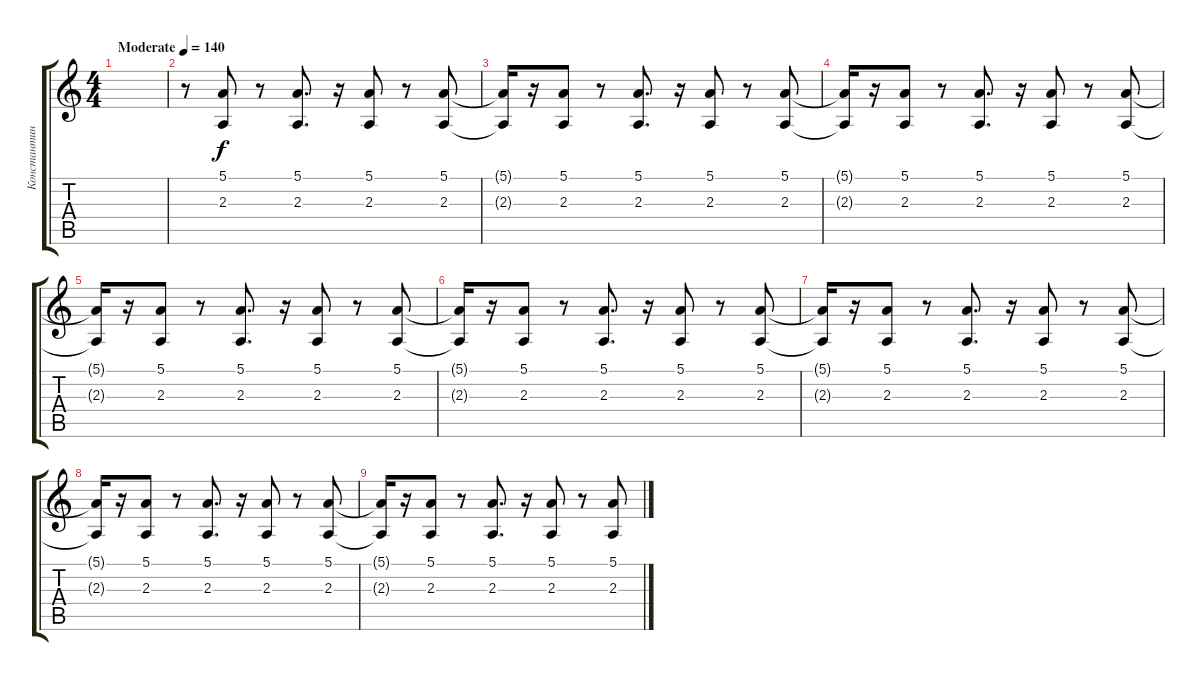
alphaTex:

\track ("Константин Бекрев" "Константин") {instrument tremolostrings}
\staff {score tabs}
\tuning (E4 B3 G3 D3 A2 E2) {hide}
\ts (4 4)
\tempo (140 "Moderate")
\clef g2
\ks c
|
r.8 (5.1 2.3).8 r.8 (5.1 2.3).8{d} r.16 (5.1 2.3).8 r.8 (5.1 2.3).8 |
(5.1{t} 2.3{t}).16 r.16 (5.1 2.3).8 r.8 (5.1 2.3).8{d} r.16 (5.1 2.3).8 r.8 (5.1 2.3).8 |
(5.1{t} 2.3{t}).16 r.16 (5.1 2.3).8 r.8 (5.1 2.3).8{d} r.16 (5.1 2.3).8 r.8 (5.1 2.3).8 |
(5.1{t} 2.3{t}).16 r.16 (5.1 2.3).8 r.8 (5.1 2.3).8{d} r.16 (5.1 2.3).8 r.8 (5.1 2.3).8 |
(5.1{t} 2.3{t}).16 r.16 (5.1 2.3).8 r.8 (5.1 2.3).8{d} r.16 (5.1 2.3).8 r.8 (5.1 2.3).8 |
(5.1{t} 2.3{t}).16 r.16 (5.1 2.3).8 r.8 (5.1 2.3).8{d} r.16 (5.1 2.3).8 r.8 (5.1 2.3).8 |
(5.1{t} 2.3{t}).16 r.16 (5.1 2.3).8 r.8 (5.1 2.3).8{d} r.16 (5.1 2.3).8 r.8 (5.1 2.3).8 |
(5.1{t} 2.3{t}).16 r.16 (5.1 2.3).8 r.8 (5.1 2.3).8{d} r.16 (5.1 2.3).8 r.8 (5.1 2.3).8
